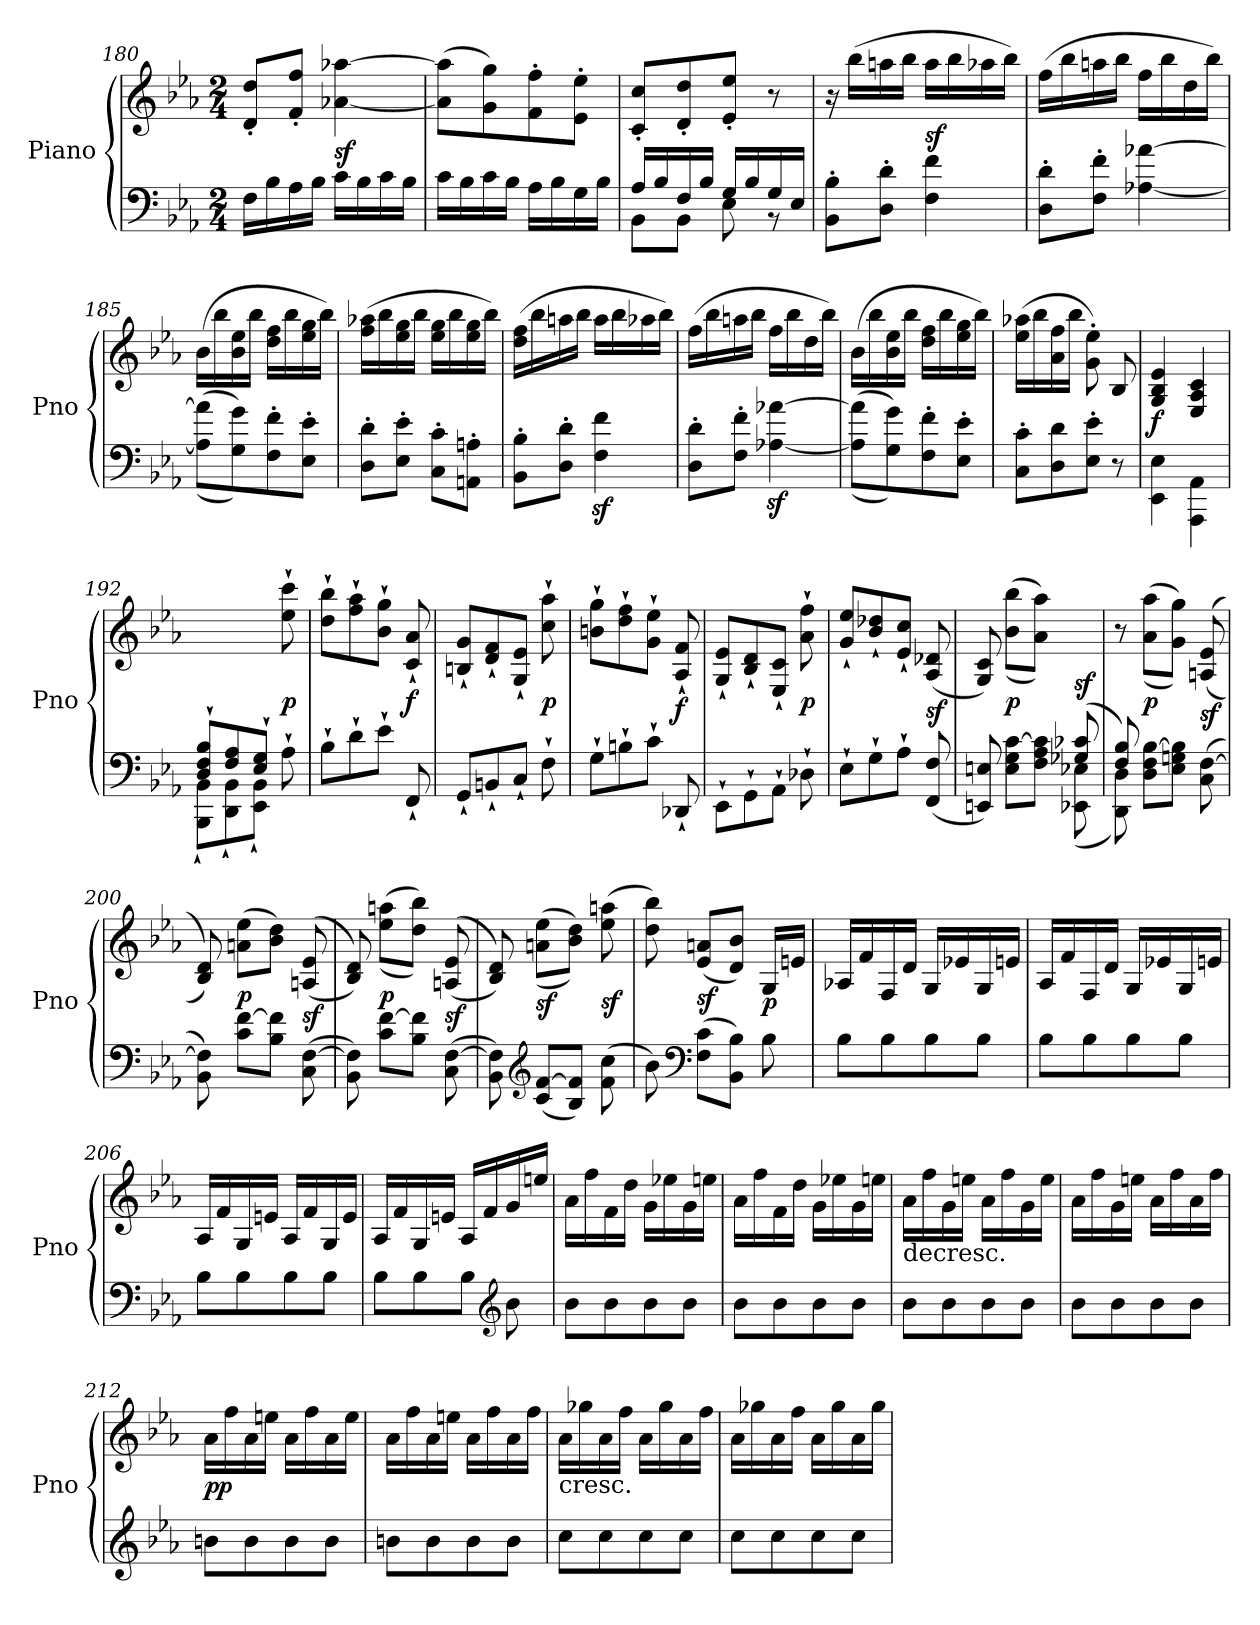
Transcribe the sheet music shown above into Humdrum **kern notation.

**kern	**kern	**dynam
*part1	*part1	*part1
*staff2	*staff1	*staff1/2
*I"Piano	*	*
*I'Pno	*	*
*clefF4	*clefG2	*
*k[b-e-a-]	*k[b-e-a-]	*
*E-:	*E-:	*
*M2/4	*M2/4	*
=180	=180	=180
16FLL	8d' 8dd'L	.
16B-	.	.
16A-	8f' 8ff'J	.
16B-JJ	.	.
16cLL	[4a-X [4aa-X	sf
16B-	.	.
16c	.	.
16B-JJ	.	.
=181	=181	=181
16cLL	(8a-] 8aa-]L	.
16B-	.	.
16c	8g 8gg)	.
16B-JJ	.	.
16A-LL	8f' 8ff'	.
16B-	.	.
16G	8e-' 8ee-'J	.
16B-JJ	.	.
=182	=182	=182
*^	*	*
16A-LL	8BB-L	8c' 8cc'L	.
16B-	.	.	.
16F	8BB-J	8d' 8dd'	.
16B-JJ	.	.	.
16GLL	8E-	8e-' 8ee-'J	.
16B-	.	.	.
16G	8rBB	8r	.
16E-JJ	.	.	.
*v	*v	*	*
=183	=183	=183
8BB-' 8B-'L	16r	.
.	(16bb-LL	.
8D' 8d'J	16aan	.
.	16bb-JJ	.
4F 4f	16aaLL	sf
.	16bb-	.
.	16aa-X	.
.	16bb-JJ)	.
=184	=184	=184
8D' 8d'L	(16ffLL	.
.	16bb-	.
8F' 8f'J	16aan	.
.	16bb-JJ	.
[4A-X [4a-X	16ffLL	.
.	16bb-	.
.	16dd	.
.	16bb-JJ)	.
=185	=185	=185
(<(>8A-] 8a-]L	(16b-LL	.
.	16bb-	.
8G 8g))	16b- 16ee-	.
.	16bb-JJ	.
8F' 8f'	16dd 16ffLL	.
.	16bb-	.
8E-' 8e-'J	16ee- 16gg	.
.	16bb-JJ)	.
=186	=186	=186
8D' 8d'L	(16ff 16aa-XLL	.
.	16bb-	.
8E-' 8e-'J	16ee- 16gg	.
.	16bb-JJ	.
8C' 8c'L	16ee- 16ggLL	.
.	16bb-	.
8AAn' 8An'J	16ee- 16gg	.
.	16bb-JJ)	.
=187	=187	=187
8BB-' 8B-'L	(16dd 16ffLL	.
.	16bb-	.
8D' 8d'J	16aan	.
.	16bb-JJ	.
4Fz 4fz	16aaLL	.
.	16bb-	.
.	16aa-X	.
.	16bb-JJ)	.
=188	=188	=188
8D' 8d'L	(16ffLL	.
.	16bb-	.
8F' 8f'J	16aan	.
.	16bb-JJ	.
[4A-Xz [4a-Xz	16ffLL	.
.	16bb-	.
.	16dd	.
.	16bb-JJ)	.
=189	=189	=189
(<(>8A-] 8a-]L	(16b-LL	.
.	16bb-	.
8G 8g))	16b- 16ee-	.
.	16bb-JJ	.
8F' 8f'	16dd 16ffLL	.
.	16bb-	.
8E-' 8e-'J	16ee- 16gg	.
.	16bb-JJ)	.
=190	=190	=190
8C' 8c'L	(16ee- 16aa-XLL	.
.	16bb-	.
8D 8d	16a- 16ff	.
.	16bb-JJ	.
8E-' 8e-'J	8g' 8ee-')	.
8r	8B-	.
=191	=191	=191
4EE-\ 4E-\	4G/ 4B-/ 4e-/	f
4AAA-\ 4AA-\	4E-/ 4A-/ 4c/	.
=192	=192	=192
*^	*	*
8D` 8F` 8B-`L	8BBB-` 8BB-`L	4.ryy	.
8F 8A-	8DD` 8BB-`	.	.
8E-` 8G`J	8EE-` 8BB-`J	.	.
8ryy	8A-`	8ee-` 8ccc`	p
*v	*v	*	*
=193	=193	=193
8B-`L	8dd` 8bb-`L	.
8d`	8ff` 8aa-`	.
8e-`J	8b-` 8gg`J	.
8FF`	8c` 8a-`	f
=194	=194	=194
8GG`L	8Bn` 8g`L	.
8BBn`	8d` 8f`	.
8C`J	8G` 8e-`J	.
8F`	8cc` 8aa-`	p
=195	=195	=195
8G`L	8bn` 8gg`L	.
8Bn`	8dd` 8ff`	.
8c`J	8g` 8ee-`J	.
8DD-X`	8A-` 8f`	f
=196	=196	=196
8EE-`<\L	8G`> 8e-`>L	.
8GG`<\	8B-`> 8d`>	.
8AA-`<\J	8E-`>/ 8c`>/J	.
8D-X`	8a-` 8ff`	p
=197	=197	=197
8E-`L	8g` 8ee-`L	.
8G`	8b-` 8dd-X`	.
8A-`J	8e-` 8cc`J	.
(8FF 8F	(8A- 8d-X	sf
=198	=198	=198
*^	*	*
8EEn 8En)	4.ryy	8G 8c)	.
8E 8G [8cL	.	(<(>8b- 8bb-L	p
8F 8A- 8c]J	.	8a- 8aa-J))	.
(8G-X 8c-X	(8EE-X 8E-X	8ryy	sf
=199	=199	=199	=199
8F 8B-)	8DD 8D)	8r	.
4.ryy	8D 8F [8B-L	(<(>8a- 8aa-L	p
.	8E- 8Gn 8B-]J	8g 8ggJ))	.
.	(<8C [8F	(<(>8An 8e-	sf
*v	*v	*	*
=200	=200	=200
8BB- 8F])	8B- 8d))	.
8c [8fL	(8an 8ee-L	p
8B- 8f]J	8b- 8ddJ)	.
(<8C [8F	(>(>8An 8e-	sf
=201	=201	=201
8BB- 8F])	8B- 8d))	.
8c [8fL	(<(<8ee- 8aanL	p
8B- 8f]J	8dd 8bb-J))	.
(<8C [8F	(>(>8An 8e-	sf
=202	=202	=202
8BB- 8F])	8B- 8d))	.
*clefG2	*	*
(8c [8fL	(<(>8an\ 8ee-\L	sf
8B- 8f]J)	8b- 8ddJ))	.
(8f\ 8cc\	(8ee- 8aan	sf
=203	=203	=203
8b-)	8dd 8bb-)	.
*clefF4	*	*
(8F 8cL	(8e- 8anL	sf
8BB- 8B-J)	8d 8b-J)	.
8B-	16GLL	p
.	16enJJ	.
=204	=204	=204
8B-L	16A-XLL	.
.	16f	.
8B-	16F	.
.	16dJJ	.
8B-	16GLL	.
.	16e-X	.
8B-J	16G	.
.	16enJJ	.
=205	=205	=205
8B-L	16A-LL	.
.	16f	.
8B-	16F	.
.	16dJJ	.
8B-	16GLL	.
.	16e-X	.
8B-J	16G	.
.	16enJJ	.
=206	=206	=206
8B-L	16A-LL	.
.	16f	.
8B-	16G	.
.	16enJJ	.
8B-	16A-LL	.
.	16f	.
8B-J	16G	.
.	16eJJ	.
=207	=207	=207
8B-L	16A-LL	.
.	16f	.
8B-	16G	.
.	16enJJ	.
8B-J	16A-LL	.
.	16f	.
*clefG2	*	*
8b-	16g	.
.	16eenJJ	.
=208	=208	=208
8b-L	16a-LL	.
.	16ff	.
8b-	16f	.
.	16ddJJ	.
8b-	16gLL	.
.	16ee-X	.
8b-J	16g	.
.	16eenJJ	.
=209	=209	=209
8b-L	16a-LL	.
.	16ff	.
8b-	16f	.
.	16ddJJ	.
8b-	16gLL	.
.	16ee-X	.
8b-J	16g	.
.	16eenJJ	.
=210	=210	=210
!	!LO:TX:c:t=decresc.	!
8b-L	16a-LL	.
.	16ff	.
8b-	16g	.
.	16eenJJ	.
8b-	16a-LL	.
.	16ff	.
8b-J	16g	.
.	16eeJJ	.
=211	=211	=211
8b-L	16a-LL	.
.	16ff	.
8b-	16g	.
.	16eenJJ	.
8b-	16a-LL	.
.	16ff	.
8b-J	16a-	.
.	16ffJJ	.
=212	=212	=212
8bnL	16a-LL	pp
.	16ff	.
8b	16a-	.
.	16eenJJ	.
8b	16a-LL	.
.	16ff	.
8bJ	16a-	.
.	16eeJJ	.
=213	=213	=213
8bnL	16a-LL	.
.	16ff	.
8b	16a-	.
.	16eenJJ	.
8b	16a-LL	.
.	16ff	.
8bJ	16a-	.
.	16ffJJ	.
=214	=214	=214
!	!LO:TX:c:t=cresc.	!
8ccL	16a-LL	.
.	16gg-X	.
8cc	16a-	.
.	16ffJJ	.
8cc	16a-LL	.
.	16gg-	.
8ccJ	16a-	.
.	16ffJJ	.
=215	=215	=215
8ccL	16a-LL	.
.	16gg-X	.
8cc	16a-	.
.	16ffJJ	.
8cc	16a-LL	.
.	16gg-	.
8ccJ	16a-	.
.	16gg-JJ	.
=	=	=
*-	*-	*-
